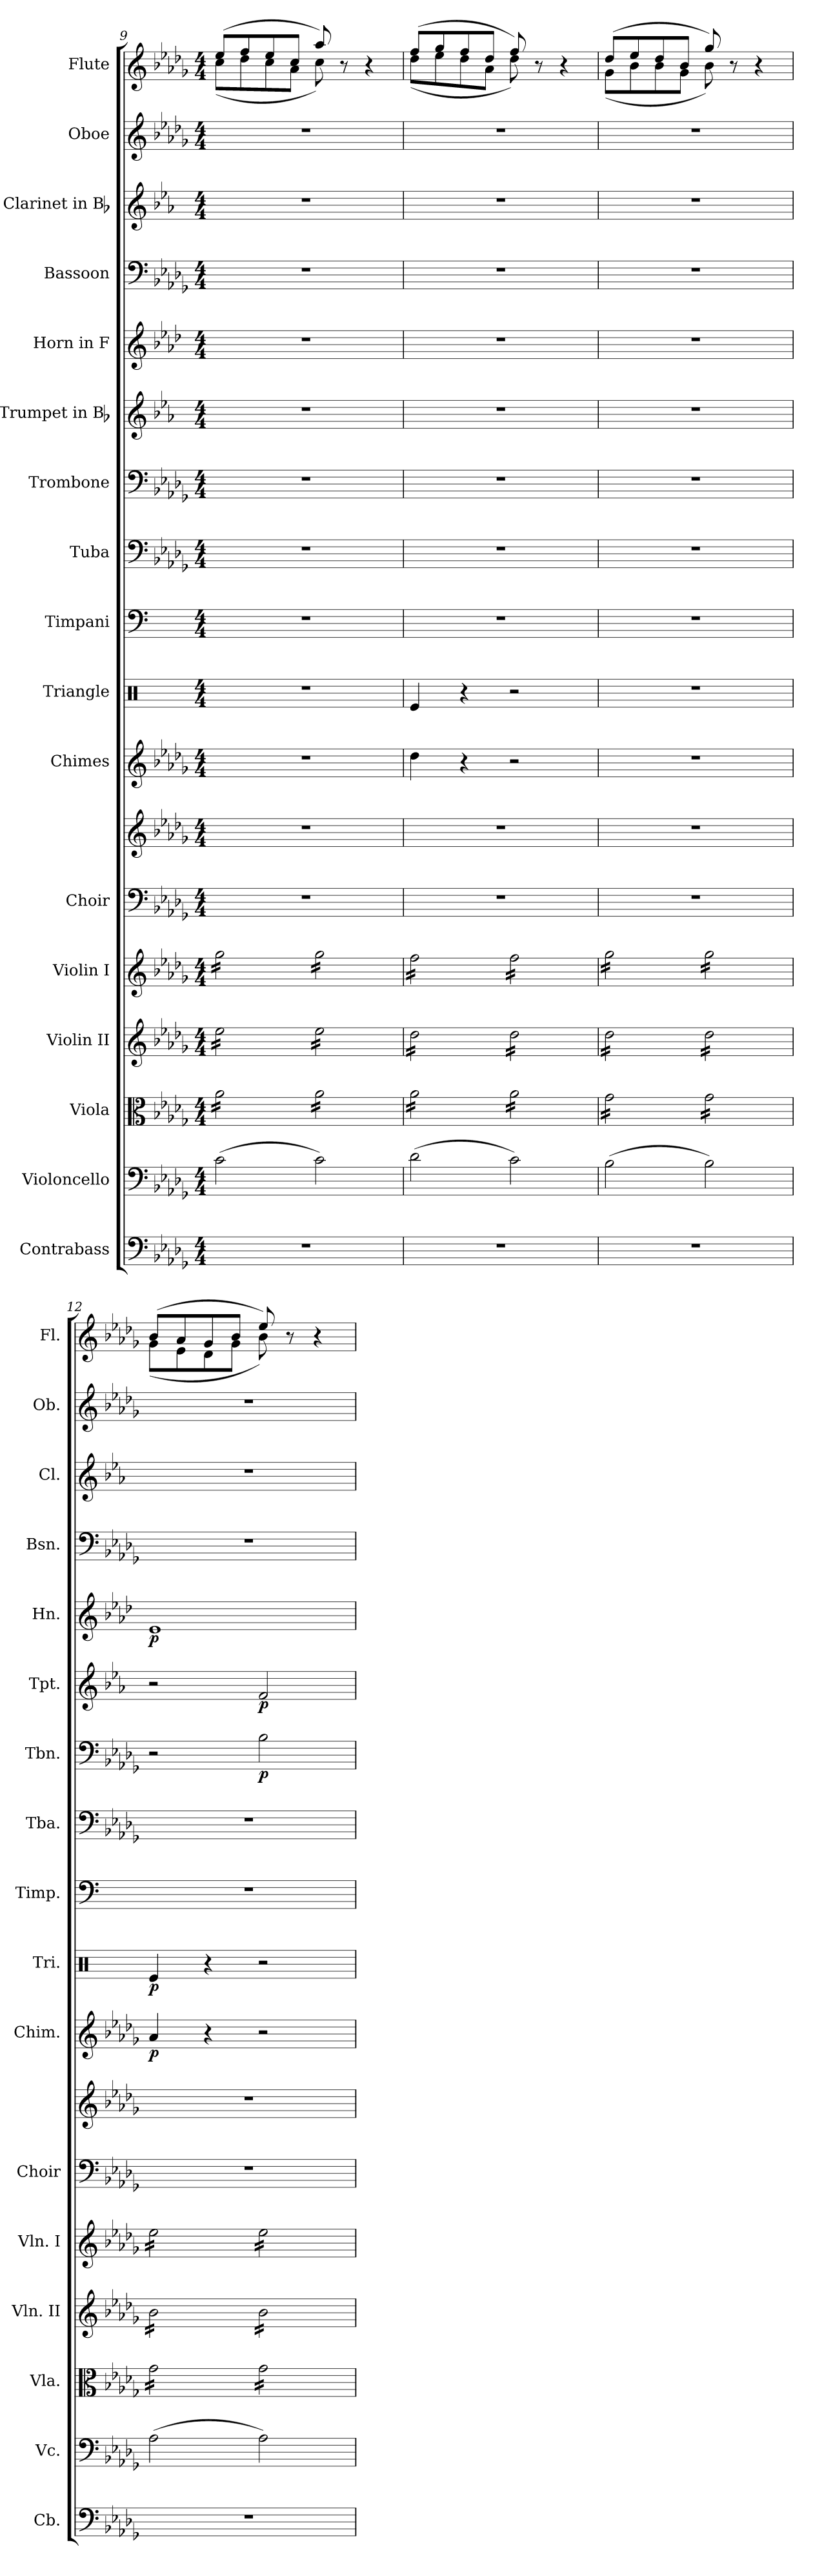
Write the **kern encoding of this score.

**kern	**kern	**kern	**kern	**kern	**kern	**kern	**kern	**dynam	**kern	**dynam	**kern	**kern	**kern	**dynam	**kern	**dynam	**kern	**dynam	**kern	**kern	**kern	**kern
*part17	*part16	*part15	*part14	*part13	*part12	*part12	*part11	*part11	*part10	*part10	*part9	*part8	*part7	*part7	*part6	*part6	*part5	*part5	*part4	*part3	*part2	*part1
*staff18	*staff17	*staff16	*staff15	*staff14	*staff13	*staff12	*staff11	*staff11	*staff10	*staff10	*staff9	*staff8	*staff7	*staff7	*staff6	*staff6	*staff5	*staff5	*staff4	*staff3	*staff2	*staff1
*I"Contrabass	*I"Violoncello	*I"Viola	*I"Violin II	*I"Violin I	*I"Choir	*	*I"Chimes	*	*I"Triangle	*	*I"Timpani	*I"Tuba	*I"Trombone	*	*I"Trumpet in Bb	*	*I"Horn in F	*	*I"Bassoon	*I"Clarinet in Bb	*I"Oboe	*I"Flute
*I'Cb.	*I'Vc.	*I'Vla.	*I'Vln. II	*I'Vln. I	*I'Choir	*	*I'Chim.	*	*I'Tri.	*	*I'Timp.	*I'Tba.	*I'Tbn.	*	*I'Tpt.	*	*I'Hn.	*	*I'Bsn.	*I'Cl.	*I'Ob.	*I'Fl.
*clefF4	*clefF4	*clefC3	*clefG2	*clefG2	*clefF4	*clefG2	*clefG2	*	*clefX	*	*clefF4	*clefF4	*clefF4	*	*clefG2	*	*clefG2	*	*clefF4	*clefG2	*clefG2	*clefG2
*ITrd7c12	*	*	*	*	*	*	*	*	*	*	*	*	*	*	*ITrd1c2	*	*ITrd4c7	*	*	*ITrd1c2	*	*
*k[b-e-a-d-g-]	*k[b-e-a-d-g-]	*k[b-e-a-d-g-]	*k[b-e-a-d-g-]	*k[b-e-a-d-g-]	*k[b-e-a-d-g-]	*k[b-e-a-d-g-]	*k[b-e-a-d-g-]	*	*k[]	*	*k[]	*k[b-e-a-d-g-]	*k[b-e-a-d-g-]	*	*k[b-e-a-d-g-]	*	*k[b-e-a-d-g-]	*	*k[b-e-a-d-g-]	*k[b-e-a-d-g-]	*k[b-e-a-d-g-]	*k[b-e-a-d-g-]
*D-:	*D-:	*D-:	*D-:	*D-:	*D-:	*D-:	*D-:	*	*C:	*	*C:	*D-:	*D-:	*	*D-:	*	*D-:	*	*D-:	*D-:	*D-:	*D-:
*M4/4	*M4/4	*M4/4	*M4/4	*M4/4	*M4/4	*M4/4	*M4/4	*	*M4/4	*	*M4/4	*M4/4	*M4/4	*	*M4/4	*	*M4/4	*	*M4/4	*M4/4	*M4/4	*M4/4
=9	=9	=9	=9	=9	=9	=9	=9	=9	=9	=9	=9	=9	=9	=9	=9	=9	=9	=9	=9	=9	=9	=9
*	*	*	*	*	*	*	*	*	*	*	*	*	*	*	*	*	*	*	*	*	*	*^
*	*	*tremolo	*	*	*	*	*	*	*	*	*	*	*	*	*	*	*	*	*	*	*	*	*
*	*	*	*tremolo	*	*	*	*	*	*	*	*	*	*	*	*	*	*	*	*	*	*	*	*
*	*	*	*	*tremolo	*	*	*	*	*	*	*	*	*	*	*	*	*	*	*	*	*	*	*
1r	(2ci\	16a-i\LL	16ee-i\LL	16gg-i\LL	1r	1r	1r	.	1r	.	1r	1r	1r	.	1r	.	1r	.	1r	1r	1r	(8ee-i/L	(8cci\L
.	.	16a-i\	16ee-i\	16gg-i\	.	.	.	.	.	.	.	.	.	.	.	.	.	.	.	.	.	.	.
.	.	16a-i\	16ee-i\	16gg-i\	.	.	.	.	.	.	.	.	.	.	.	.	.	.	.	.	.	8ffi/	8dd-i\
.	.	16a-i\	16ee-i\	16gg-i\	.	.	.	.	.	.	.	.	.	.	.	.	.	.	.	.	.	.	.
.	.	16a-i\	16ee-i\	16gg-i\	.	.	.	.	.	.	.	.	.	.	.	.	.	.	.	.	.	8ee-i/	8cci\
.	.	16a-i\	16ee-i\	16gg-i\	.	.	.	.	.	.	.	.	.	.	.	.	.	.	.	.	.	.	.
.	.	16a-i\	16ee-i\	16gg-i\	.	.	.	.	.	.	.	.	.	.	.	.	.	.	.	.	.	8cci/J	8a-i\J
.	.	16a-i\JJ	16ee-i\JJ	16gg-i\JJ	.	.	.	.	.	.	.	.	.	.	.	.	.	.	.	.	.	.	.
.	2ci\)	16a-i\LL	16ee-i\LL	16gg-i\LL	.	.	.	.	.	.	.	.	.	.	.	.	.	.	.	.	.	8aa-i/)	8cci\)
.	.	16a-i\	16ee-i\	16gg-i\	.	.	.	.	.	.	.	.	.	.	.	.	.	.	.	.	.	.	.
.	.	16a-i\	16ee-i\	16gg-i\	.	.	.	.	.	.	.	.	.	.	.	.	.	.	.	.	.	8r	8ryy
.	.	16a-i\	16ee-i\	16gg-i\	.	.	.	.	.	.	.	.	.	.	.	.	.	.	.	.	.	.	.
.	.	16a-i\	16ee-i\	16gg-i\	.	.	.	.	.	.	.	.	.	.	.	.	.	.	.	.	.	4r	4ryy
.	.	16a-i\	16ee-i\	16gg-i\	.	.	.	.	.	.	.	.	.	.	.	.	.	.	.	.	.	.	.
.	.	16a-i\	16ee-i\	16gg-i\	.	.	.	.	.	.	.	.	.	.	.	.	.	.	.	.	.	.	.
.	.	16a-i\JJ	16ee-i\JJ	16gg-i\JJ	.	.	.	.	.	.	.	.	.	.	.	.	.	.	.	.	.	.	.
=10	=10	=10	=10	=10	=10	=10	=10	=10	=10	=10	=10	=10	=10	=10	=10	=10	=10	=10	=10	=10	=10	=10	=10
1r	(2d-i\	16a-i\LL	16dd-i\LL	16ffi\LL	1r	1r	4dd-i\	.	4Rei/	.	1r	1r	1r	.	1r	.	1r	.	1r	1r	1r	(8ffi/L	(8dd-i\L
.	.	16a-i\	16dd-i\	16ffi\	.	.	.	.	.	.	.	.	.	.	.	.	.	.	.	.	.	.	.
.	.	16a-i\	16dd-i\	16ffi\	.	.	.	.	.	.	.	.	.	.	.	.	.	.	.	.	.	8gg-i/	8ee-i\
.	.	16a-i\	16dd-i\	16ffi\	.	.	.	.	.	.	.	.	.	.	.	.	.	.	.	.	.	.	.
.	.	16a-i\	16dd-i\	16ffi\	.	.	4r	.	4r	.	.	.	.	.	.	.	.	.	.	.	.	8ffi/	8dd-i\
.	.	16a-i\	16dd-i\	16ffi\	.	.	.	.	.	.	.	.	.	.	.	.	.	.	.	.	.	.	.
.	.	16a-i\	16dd-i\	16ffi\	.	.	.	.	.	.	.	.	.	.	.	.	.	.	.	.	.	8dd-i/J	8a-i\J
.	.	16a-i\JJ	16dd-i\JJ	16ffi\JJ	.	.	.	.	.	.	.	.	.	.	.	.	.	.	.	.	.	.	.
.	2ci\)	16a-i\LL	16dd-i\LL	16ffi\LL	.	.	2r	.	2r	.	.	.	.	.	.	.	.	.	.	.	.	8ffi/)	8dd-i\)
.	.	16a-i\	16dd-i\	16ffi\	.	.	.	.	.	.	.	.	.	.	.	.	.	.	.	.	.	.	.
.	.	16a-i\	16dd-i\	16ffi\	.	.	.	.	.	.	.	.	.	.	.	.	.	.	.	.	.	8r	8ryy
.	.	16a-i\	16dd-i\	16ffi\	.	.	.	.	.	.	.	.	.	.	.	.	.	.	.	.	.	.	.
.	.	16a-i\	16dd-i\	16ffi\	.	.	.	.	.	.	.	.	.	.	.	.	.	.	.	.	.	4r	4ryy
.	.	16a-i\	16dd-i\	16ffi\	.	.	.	.	.	.	.	.	.	.	.	.	.	.	.	.	.	.	.
.	.	16a-i\	16dd-i\	16ffi\	.	.	.	.	.	.	.	.	.	.	.	.	.	.	.	.	.	.	.
.	.	16a-i\JJ	16dd-i\JJ	16ffi\JJ	.	.	.	.	.	.	.	.	.	.	.	.	.	.	.	.	.	.	.
=11	=11	=11	=11	=11	=11	=11	=11	=11	=11	=11	=11	=11	=11	=11	=11	=11	=11	=11	=11	=11	=11	=11	=11
1r	(2B-i\	16g-i\LL	16dd-i\LL	16gg-i\LL	1r	1r	1r	.	1r	.	1r	1r	1r	.	1r	.	1r	.	1r	1r	1r	(8dd-i/L	(8g-i\L
.	.	16g-i\	16dd-i\	16gg-i\	.	.	.	.	.	.	.	.	.	.	.	.	.	.	.	.	.	.	.
.	.	16g-i\	16dd-i\	16gg-i\	.	.	.	.	.	.	.	.	.	.	.	.	.	.	.	.	.	8ee-i/	8b-i\
.	.	16g-i\	16dd-i\	16gg-i\	.	.	.	.	.	.	.	.	.	.	.	.	.	.	.	.	.	.	.
.	.	16g-i\	16dd-i\	16gg-i\	.	.	.	.	.	.	.	.	.	.	.	.	.	.	.	.	.	8dd-i/	8b-i\
.	.	16g-i\	16dd-i\	16gg-i\	.	.	.	.	.	.	.	.	.	.	.	.	.	.	.	.	.	.	.
.	.	16g-i\	16dd-i\	16gg-i\	.	.	.	.	.	.	.	.	.	.	.	.	.	.	.	.	.	8b-i/J	8g-i\J
.	.	16g-i\JJ	16dd-i\JJ	16gg-i\JJ	.	.	.	.	.	.	.	.	.	.	.	.	.	.	.	.	.	.	.
.	2B-i\)	16g-i\LL	16dd-i\LL	16gg-i\LL	.	.	.	.	.	.	.	.	.	.	.	.	.	.	.	.	.	8gg-i/)	8b-i\)
.	.	16g-i\	16dd-i\	16gg-i\	.	.	.	.	.	.	.	.	.	.	.	.	.	.	.	.	.	.	.
.	.	16g-i\	16dd-i\	16gg-i\	.	.	.	.	.	.	.	.	.	.	.	.	.	.	.	.	.	8r	8ryy
.	.	16g-i\	16dd-i\	16gg-i\	.	.	.	.	.	.	.	.	.	.	.	.	.	.	.	.	.	.	.
.	.	16g-i\	16dd-i\	16gg-i\	.	.	.	.	.	.	.	.	.	.	.	.	.	.	.	.	.	4r	4ryy
.	.	16g-i\	16dd-i\	16gg-i\	.	.	.	.	.	.	.	.	.	.	.	.	.	.	.	.	.	.	.
.	.	16g-i\	16dd-i\	16gg-i\	.	.	.	.	.	.	.	.	.	.	.	.	.	.	.	.	.	.	.
.	.	16g-i\JJ	16dd-i\JJ	16gg-i\JJ	.	.	.	.	.	.	.	.	.	.	.	.	.	.	.	.	.	.	.
=12	=12	=12	=12	=12	=12	=12	=12	=12	=12	=12	=12	=12	=12	=12	=12	=12	=12	=12	=12	=12	=12	=12	=12
1r	(2A-i\	16g-i\LL	16b-i\LL	16ee-i\LL	1r	1r	4a-i/	p	4Rei/	p	1r	1r	2r	.	2r	.	1A-i	p	1r	1r	1r	(8b-i/L	(8g-i\L
.	.	16g-i\	16b-i\	16ee-i\	.	.	.	.	.	.	.	.	.	.	.	.	.	.	.	.	.	.	.
.	.	16g-i\	16b-i\	16ee-i\	.	.	.	.	.	.	.	.	.	.	.	.	.	.	.	.	.	8a-i/	8e-i\
.	.	16g-i\	16b-i\	16ee-i\	.	.	.	.	.	.	.	.	.	.	.	.	.	.	.	.	.	.	.
.	.	16g-i\	16b-i\	16ee-i\	.	.	4r	.	4r	.	.	.	.	.	.	.	.	.	.	.	.	8g-i/	8d-i\
.	.	16g-i\	16b-i\	16ee-i\	.	.	.	.	.	.	.	.	.	.	.	.	.	.	.	.	.	.	.
.	.	16g-i\	16b-i\	16ee-i\	.	.	.	.	.	.	.	.	.	.	.	.	.	.	.	.	.	8b-i/J	8g-i\J
.	.	16g-i\JJ	16b-i\JJ	16ee-i\JJ	.	.	.	.	.	.	.	.	.	.	.	.	.	.	.	.	.	.	.
.	2A-i\)	16g-i\LL	16b-i\LL	16ee-i\LL	.	.	2r	.	2r	.	.	.	2B-i\	p	2e-i/	p	.	.	.	.	.	8ee-i/)	8b-i\)
.	.	16g-i\	16b-i\	16ee-i\	.	.	.	.	.	.	.	.	.	.	.	.	.	.	.	.	.	.	.
.	.	16g-i\	16b-i\	16ee-i\	.	.	.	.	.	.	.	.	.	.	.	.	.	.	.	.	.	8r	8ryy
.	.	16g-i\	16b-i\	16ee-i\	.	.	.	.	.	.	.	.	.	.	.	.	.	.	.	.	.	.	.
.	.	16g-i\	16b-i\	16ee-i\	.	.	.	.	.	.	.	.	.	.	.	.	.	.	.	.	.	4r	4ryy
.	.	16g-i\	16b-i\	16ee-i\	.	.	.	.	.	.	.	.	.	.	.	.	.	.	.	.	.	.	.
.	.	16g-i\	16b-i\	16ee-i\	.	.	.	.	.	.	.	.	.	.	.	.	.	.	.	.	.	.	.
.	.	16g-i\JJ	16b-i\JJ	16ee-i\JJ	.	.	.	.	.	.	.	.	.	.	.	.	.	.	.	.	.	.	.
*	*	*	*	*Xtremolo	*	*	*	*	*	*	*	*	*	*	*	*	*	*	*	*	*	*	*
*	*	*	*Xtremolo	*	*	*	*	*	*	*	*	*	*	*	*	*	*	*	*	*	*	*	*
*	*	*Xtremolo	*	*	*	*	*	*	*	*	*	*	*	*	*	*	*	*	*	*	*	*	*
*	*	*	*	*	*	*	*	*	*	*	*	*	*	*	*	*	*	*	*	*	*	*v	*v
=	=	=	=	=	=	=	=	=	=	=	=	=	=	=	=	=	=	=	=	=	=	=
*-	*-	*-	*-	*-	*-	*-	*-	*-	*-	*-	*-	*-	*-	*-	*-	*-	*-	*-	*-	*-	*-	*-
